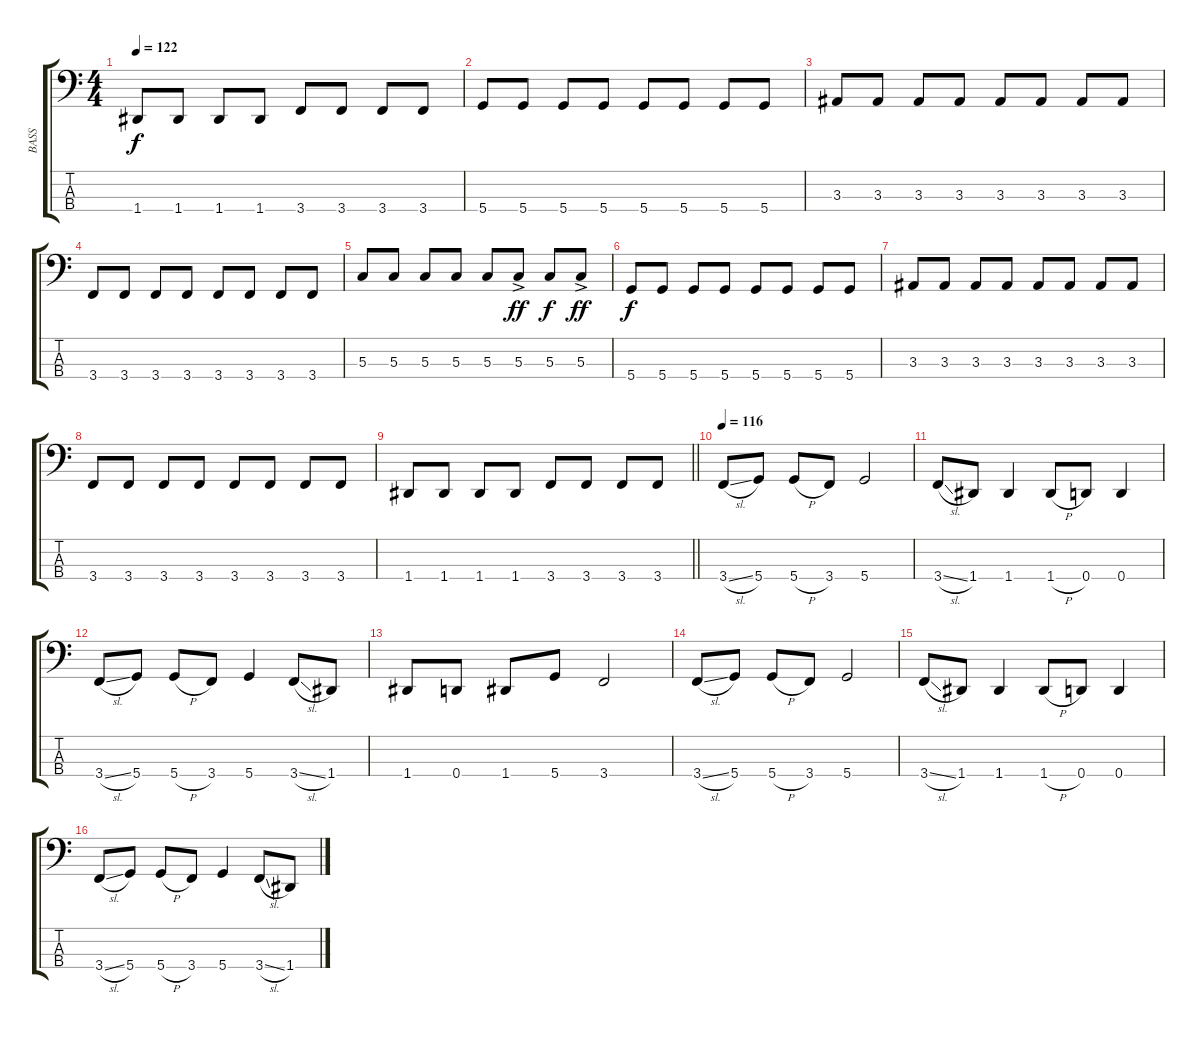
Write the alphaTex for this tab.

\track ("BASS" "BASS") {instrument electricbassfinger}
\staff {score tabs}
\tuning (F2 C2 G1 D1) {hide}
\ts (4 4)
\tempo 122
\clef f4
\ks c
1.4.8{dy f} 1.4.8 1.4.8 1.4.8 3.4.8 3.4.8 3.4.8 3.4.8 |
5.4.8 5.4.8 5.4.8 5.4.8 5.4.8 5.4.8 5.4.8 5.4.8 |
3.3.8 3.3.8 3.3.8 3.3.8 3.3.8 3.3.8 3.3.8 3.3.8 |
3.4.8 3.4.8 3.4.8 3.4.8 3.4.8 3.4.8 3.4.8 3.4.8 |
5.3.8 5.3.8 5.3.8 5.3.8 5.3.8 5.3{ac}.8{dy ff} 5.3.8{dy f} 5.3{ac}.8{dy ff} |
5.4.8{dy f} 5.4.8 5.4.8 5.4.8 5.4.8 5.4.8 5.4.8 5.4.8 |
3.3.8 3.3.8 3.3.8 3.3.8 3.3.8 3.3.8 3.3.8 3.3.8 |
3.4.8 3.4.8 3.4.8 3.4.8 3.4.8 3.4.8 3.4.8 3.4.8 |
\barLineRight lightlight
1.4.8 1.4.8 1.4.8 1.4.8 3.4.8 3.4.8 3.4.8 3.4.8 |
\tempo 116
3.4{sl}.8 5.4.8 5.4{h}.8 3.4.8 5.4.2 |
3.4{sl}.8 1.4.8 1.4.4 1.4{h}.8 0.4.8 0.4.4 |
3.4{sl}.8 5.4.8 5.4{h}.8 3.4.8 5.4.4 3.4{sl}.8 1.4.8 |
1.4.8 0.4.8 1.4.8 5.4.8 3.4.2 |
3.4{sl}.8 5.4.8 5.4{h}.8 3.4.8 5.4.2 |
3.4{sl}.8 1.4.8 1.4.4 1.4{h}.8 0.4.8 0.4.4 |
3.4{sl}.8 5.4.8 5.4{h}.8 3.4.8 5.4.4 3.4{sl}.8 1.4.8
